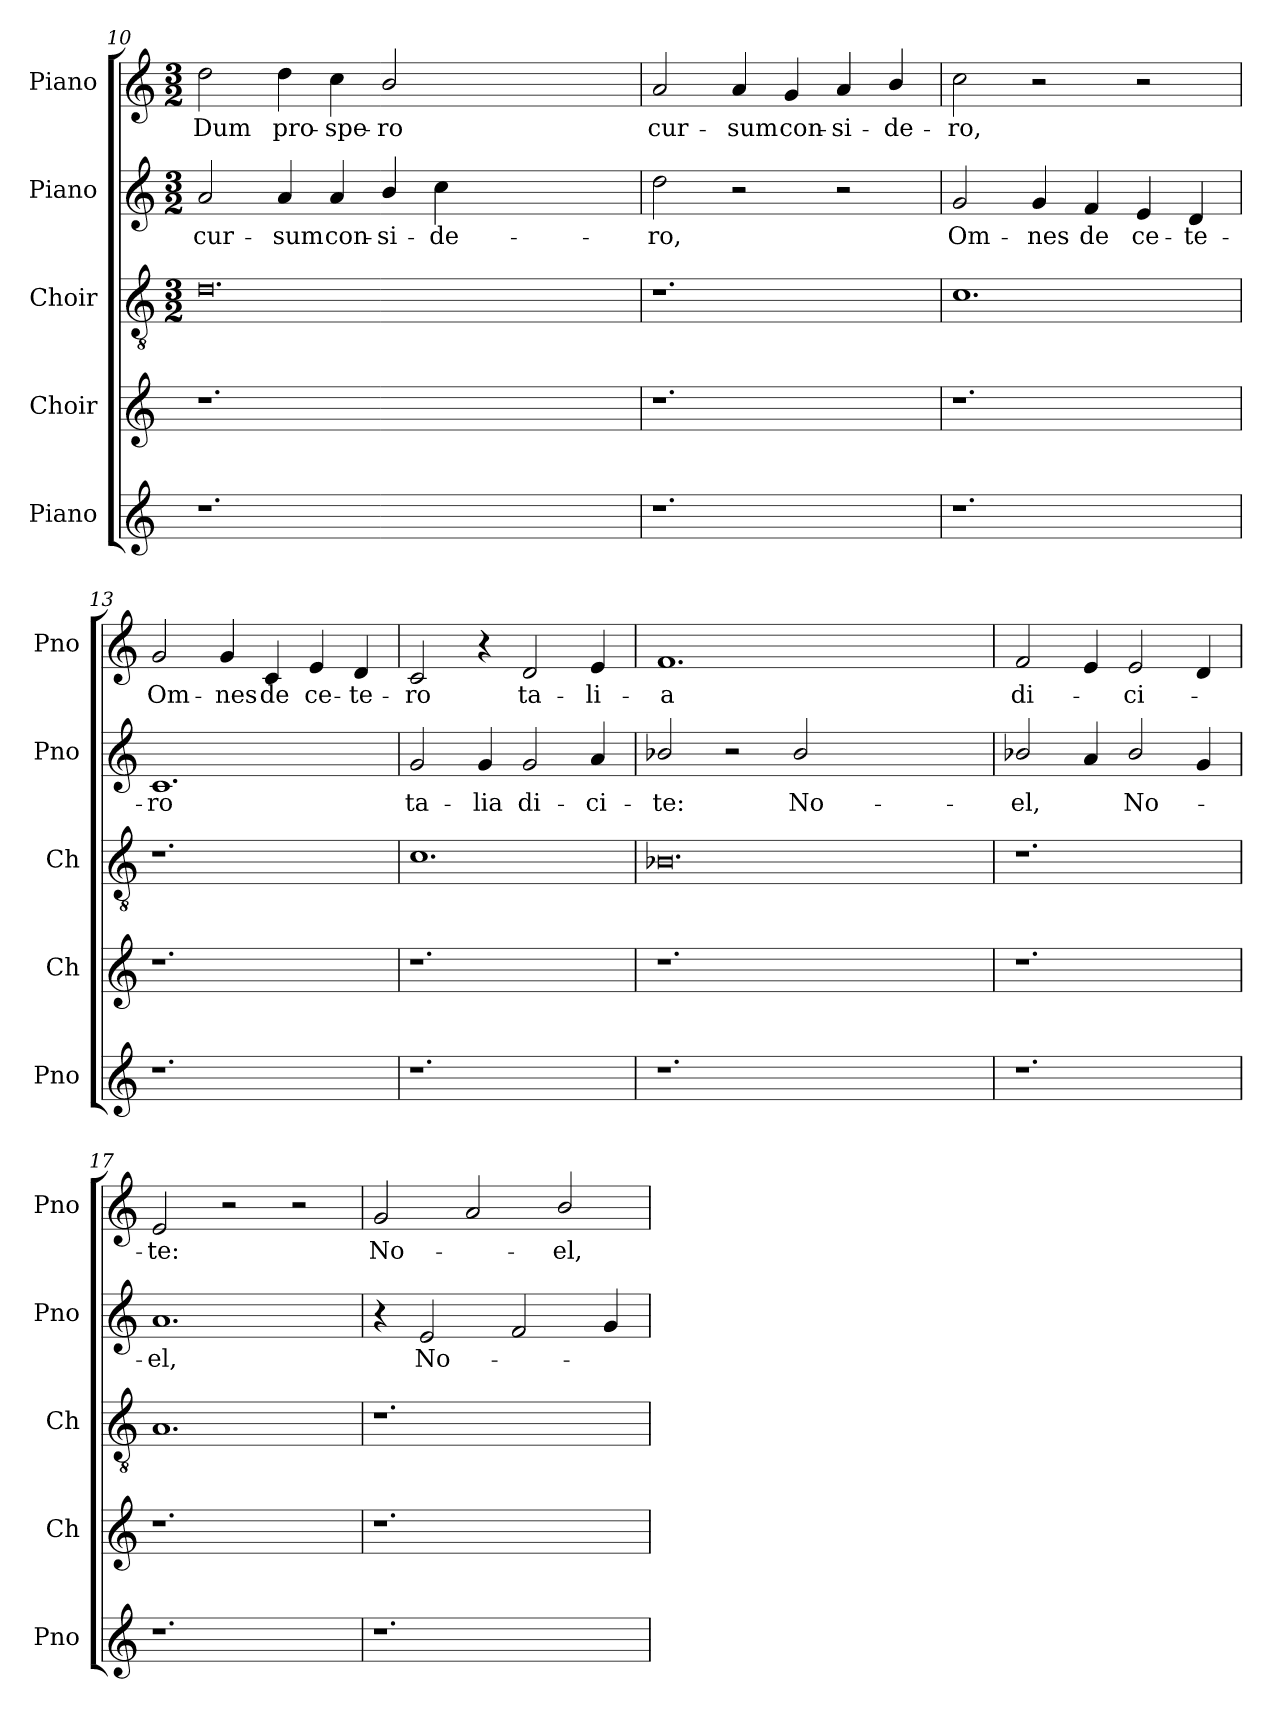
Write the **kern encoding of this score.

**kern	**kern	**kern	**kern	**text	**kern	**text
*part5	*part4	*part3	*part2	*part2	*part1	*part1
*staff5	*staff4	*staff3	*staff2	*staff2	*staff1	*staff1
*I"Piano	*I"Choir	*I"Choir	*I"Piano	*	*I"Piano	*
*I'Pno	*I'Ch	*I'Ch	*I'Pno	*	*I'Pno	*
*clefG2	*clefG2	*clefGv2	*clefG2	*	*clefG2	*
*	*	*M3/2	*M3/2	*	*M3/2	*
=10	=10	=10	=10	=10	=10	=10
!	!	!	!	!LO:LY:b	!	!LO:LY:b
1.r	1.r	0.d	2a/	cur-	2dd\	Dum
!	!	!	!	!LO:LY:b	!	!LO:LY:b
.	.	.	4a/	-sum	4dd\	pro-
!	!	!	!	!LO:LY:b	!	!LO:LY:b
.	.	.	4a/	con-	4cc\	-spe-
!	!	!	!	!LO:LY:b	!	!LO:LY:b
.	.	.	4b/	-si-	2b/	-ro
!	!	!	!	!LO:LY:b	!	!
.	.	.	4cc\	-de-	.	.
1.ryy	1.ryy	.	1.ryy	.	1.ryy	.
=11	=11	=11	=11	=11	=11	=11
!	!	!	!	!LO:LY:b	!	!LO:LY:b
1.r	1.r	1.r	2dd\	-ro,	2a/	cur-
!	!	!	!	!	!	!LO:LY:b
.	.	.	2r	.	4a/	-sum
!	!	!	!	!	!	!LO:LY:b
.	.	.	.	.	4g/	con-
!	!	!	!	!	!	!LO:LY:b
.	.	.	2r	.	4a/	-si-
!	!	!	!	!	!	!LO:LY:b
.	.	.	.	.	4b/	-de-
=12	=12	=12	=12	=12	=12	=12
!	!	!	!	!LO:LY:b	!	!LO:LY:b
1.r	1.r	1.c	2g/	Om-	2cc\	-ro,
!	!	!	!	!LO:LY:b	!	!
.	.	.	4g/	-nes	2r	.
!	!	!	!	!LO:LY:b	!	!
.	.	.	4f/	de	.	.
!	!	!	!	!LO:LY:b	!	!
.	.	.	4e/	ce-	2r	.
!	!	!	!	!LO:LY:b	!	!
.	.	.	4d/	-te-	.	.
!!LO:LB:g=z
=13	=13	=13	=13	=13	=13	=13
!	!	!	!	!LO:LY:b	!	!LO:LY:b
1.r	1.r	1.r	1.c	-ro	2g/	Om-
!	!	!	!	!	!	!LO:LY:b
.	.	.	.	.	4g/	-nes
!	!	!	!	!	!	!LO:LY:b
.	.	.	.	.	4c/	de
!	!	!	!	!	!	!LO:LY:b
.	.	.	.	.	4e/	ce-
!	!	!	!	!	!	!LO:LY:b
.	.	.	.	.	4d/	-te-
=14	=14	=14	=14	=14	=14	=14
!	!	!	!	!LO:LY:b	!	!LO:LY:b
1.r	1.r	1.c	2g/	ta-	2c/	-ro
!	!	!	!	!LO:LY:b	!	!
.	.	.	4g/	-lia	4r	.
!	!	!	!	!LO:LY:b	!	!LO:LY:b
.	.	.	2g/	di-	2d/	ta-
!	!	!	!	!LO:LY:b	!	!LO:LY:b
.	.	.	4a/	-ci-	4e/	-li-
=15	=15	=15	=15	=15	=15	=15
!	!	!	!	!LO:LY:b	!	!LO:LY:b
1.r	1.r	0.B-X	2b-X/	-te:	1.f	-a
.	.	.	2r	.	.	.
!	!	!	!	!LO:LY:b	!	!
.	.	.	2b-/	No-	.	.
1.ryy	1.ryy	.	1.ryy	.	1.ryy	.
=16	=16	=16	=16	=16	=16	=16
!	!	!	!	!LO:LY:b	!	!LO:LY:b
1.r	1.r	1.r	2b-X/	-el,	2f/	di-
.	.	.	4a/	.	4e/	.
!	!	!	!	!LO:LY:b	!	!LO:LY:b
.	.	.	2b-/	No-	2e/	-ci-
.	.	.	4g/	.	4d/	.
=17	=17	=17	=17	=17	=17	=17
!	!	!	!	!LO:LY:b	!	!LO:LY:b
1.r	1.r	1.A	1.a	-el,	2e/	-te:
.	.	.	.	.	2r	.
.	.	.	.	.	2r	.
=18	=18	=18	=18	=18	=18	=18
!	!	!	!	!	!	!LO:LY:b
1.r	1.r	1.r	4r	.	2g/	No-
!	!	!	!	!LO:LY:b	!	!
.	.	.	2e/	No-	.	.
.	.	.	.	.	2a/	.
.	.	.	2f/	.	.	.
!	!	!	!	!	!	!LO:LY:b
.	.	.	.	.	2b/	-el,
.	.	.	4g/	.	.	.
=	=	=	=	=	=	=
*-	*-	*-	*-	*-	*-	*-
